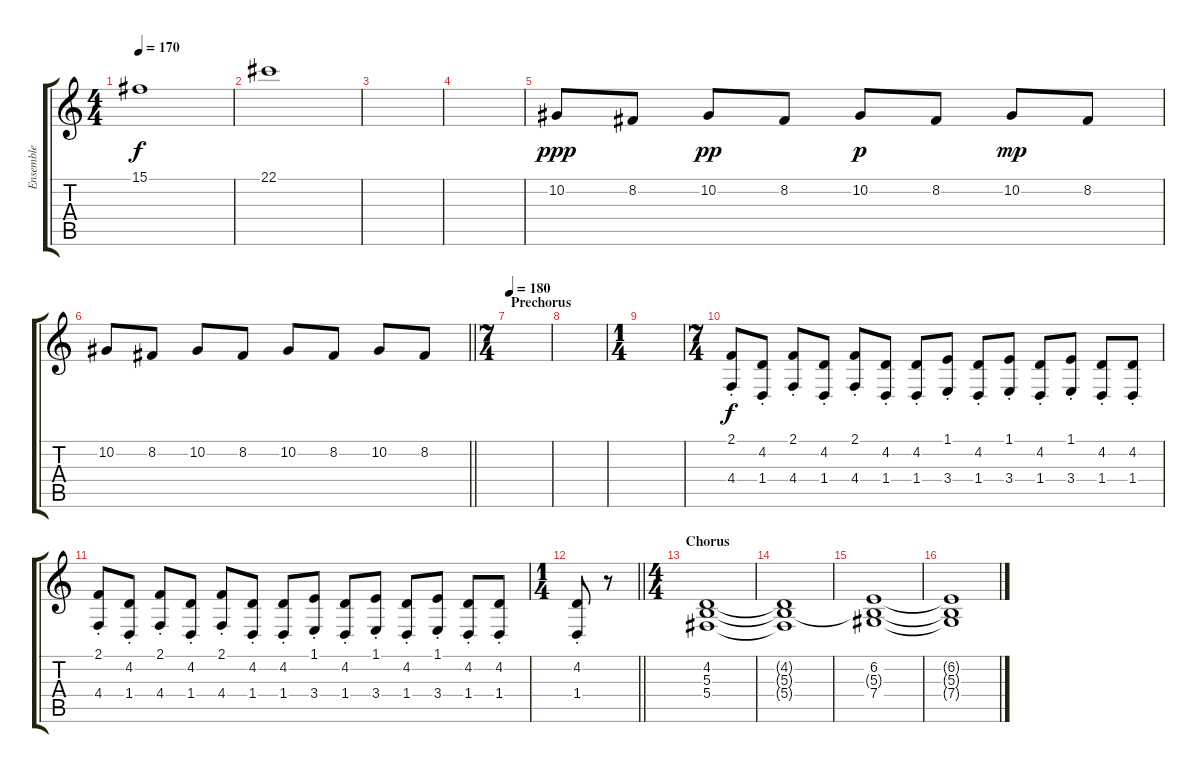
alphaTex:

\track ("Ensemble" "Ensemble") {instrument stringensemble1}
\staff {score tabs}
\tuning (Eb4 Bb3 Gb3 Db3 Ab2 Db2) {hide}
\ts (4 4)
\tempo 170
\clef g2
\ks c
15.1.1{dy f} |
22.1.1 |
|
|
10.2.8{dy ppp} 8.2.8 10.2.8{dy pp} 8.2.8 10.2.8{dy p} 8.2.8 10.2.8{dy mp} 8.2.8 |
\barLineRight lightlight
10.2.8 8.2.8 10.2.8 8.2.8 10.2.8 8.2.8 10.2.8 8.2.8 |
\ts (7 4)
\section ("" "Prechorus")
\tempo 180
|
|
\ts (1 4)
|
\ts (7 4)
(2.1{st} 4.4{st}).8{dy f} (4.2{st} 1.4{st}).8 (2.1{st} 4.4{st}).8 (4.2{st} 1.4{st}).8 (2.1{st} 4.4{st}).8 (4.2{st} 1.4{st}).8 (4.2{st} 1.4{st}).8 (1.1{st} 3.4{st}).8 (4.2{st} 1.4{st}).8 (1.1{st} 3.4{st}).8 (4.2{st} 1.4{st}).8 (1.1{st} 3.4{st}).8 (4.2{st} 1.4{st}).8 (4.2{st} 1.4{st}).8 |
(2.1{st} 4.4{st}).8 (4.2{st} 1.4{st}).8 (2.1{st} 4.4{st}).8 (4.2{st} 1.4{st}).8 (2.1{st} 4.4{st}).8 (4.2{st} 1.4{st}).8 (4.2{st} 1.4{st}).8 (1.1{st} 3.4{st}).8 (4.2{st} 1.4{st}).8 (1.1{st} 3.4{st}).8 (4.2{st} 1.4{st}).8 (1.1{st} 3.4{st}).8 (4.2{st} 1.4{st}).8 (4.2{st} 1.4{st}).8 |
\ts (1 4)
\barLineRight lightlight
(4.2{st} 1.4{st}).8 r.8 |
\ts (4 4)
\section ("" "Chorus")
(4.2 5.3 5.4).1 |
(4.2{t} 5.3{t} 5.4{t}).1 |
(6.2 5.3{t} 7.4).1 |
(6.2{t} 5.3{t} 7.4{t}).1
